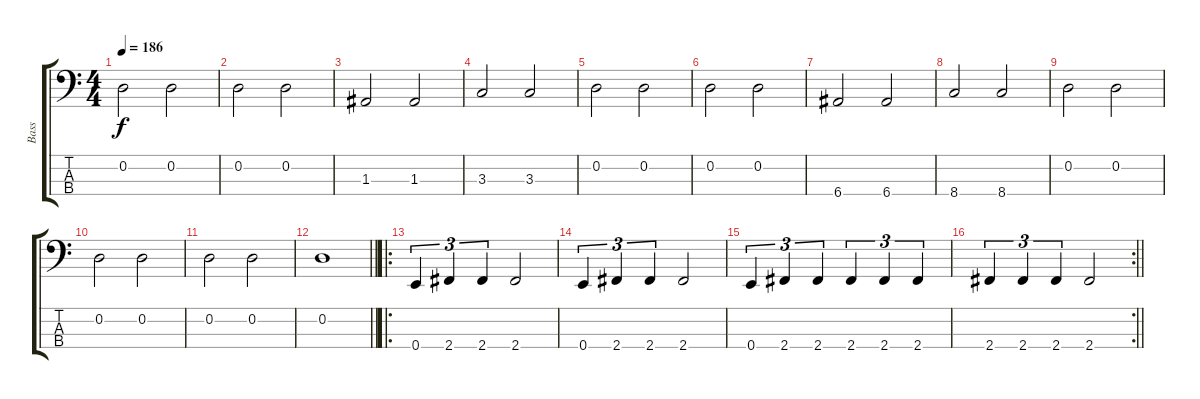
\track ("Bass" "Bass") {instrument electricbassfinger}
\staff {score tabs}
\tuning (G2 D2 A1 E1) {hide}
\ts (4 4)
\tempo 186
\clef f4
\ks c
0.2.2{dy f} 0.2.2 |
0.2.2 0.2.2 |
1.3.2 1.3.2 |
3.3.2 3.3.2 |
0.2.2 0.2.2 |
0.2.2 0.2.2 |
6.4.2 6.4.2 |
8.4.2 8.4.2 |
0.2.2 0.2.2 |
0.2.2 0.2.2 |
0.2.2 0.2.2 |
\barLineRight lightlight
0.2.1 |
\ro
\section ("" " ")
0.4.4{tu (3 2)} 2.4.4{tu (3 2)} 2.4.4{tu (3 2)} 2.4.2 |
0.4.4{tu (3 2)} 2.4.4{tu (3 2)} 2.4.4{tu (3 2)} 2.4.2 |
0.4.4{tu (3 2)} 2.4.4{tu (3 2)} 2.4.4{tu (3 2)} 2.4.4{tu (3 2)} 2.4.4{tu (3 2)} 2.4.4{tu (3 2)} |
\rc 2
\barLineRight lightlight
2.4.4{tu (3 2)} 2.4.4{tu (3 2)} 2.4.4{tu (3 2)} 2.4.2
